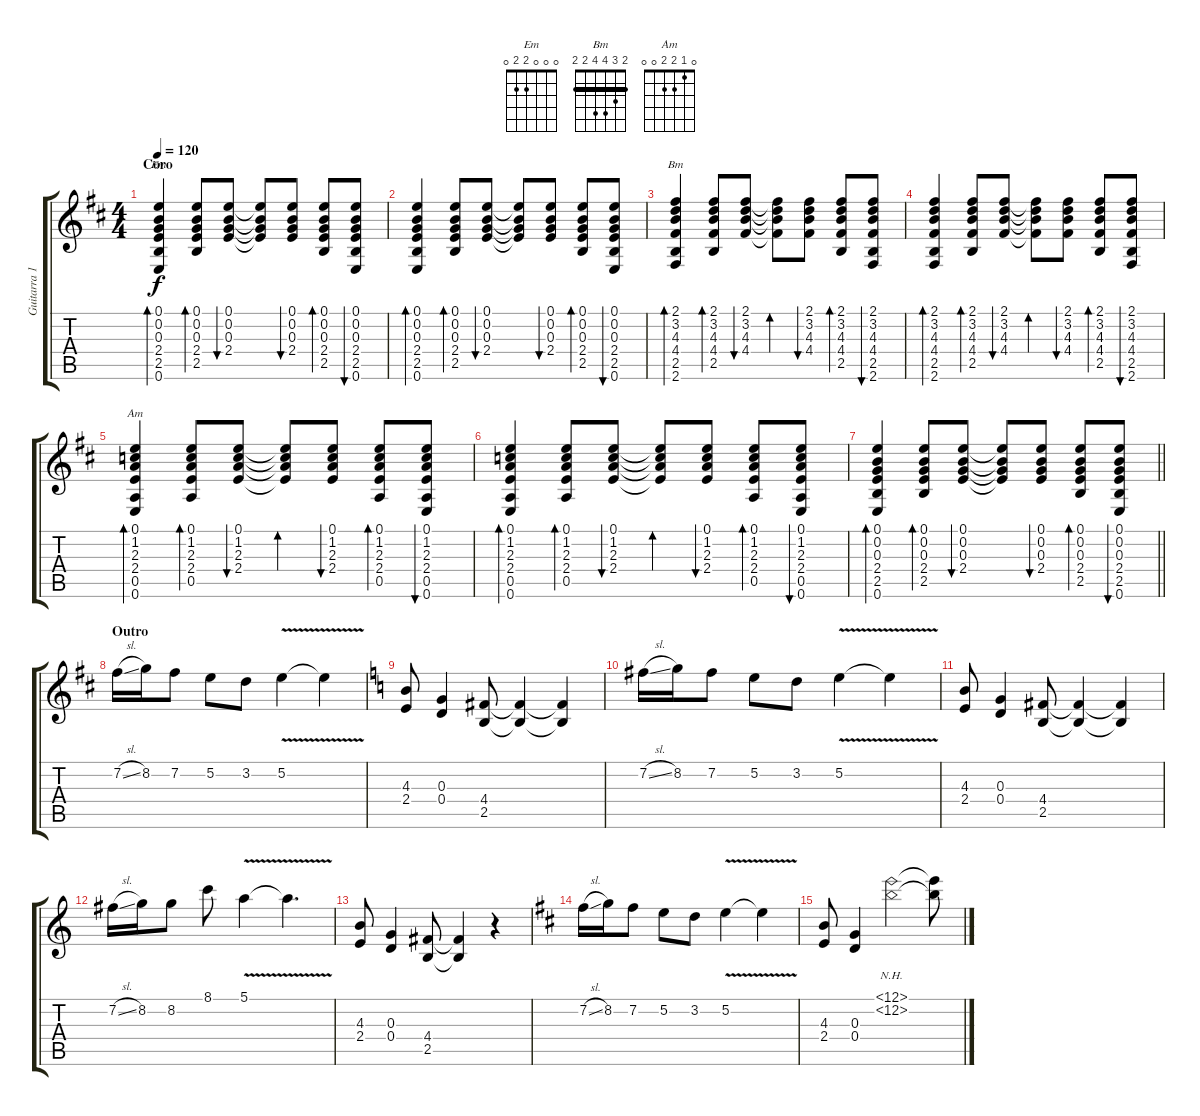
\track ("Guitarra 1" "Guitarra 1") {instrument acousticguitarsteel}
\staff {score tabs}
\tuning (E4 B3 G3 D3 A2 E2) {hide}
\chord ("Em" 0 0 0 2 2 0)
\chord ("Bm" 2 3 4 4 2 2) {barre 2}
\chord ("Am" 0 1 2 2 0 0)
\ts (4 4)
\section ("" "Coro")
\tempo 120
\clef g2
\ks d
(0.1 0.2 0.3 2.4 2.5 0.6).4{bd 60 ch "Em" dy f} (0.1 0.2 0.3 2.4 2.5).8{bd 60} (0.1 0.2 0.3 2.4).8{bu 60} (0.1{t} 0.2{t} 0.3{t} 2.4{t}).8 (0.1 0.2 0.3 2.4).8{bu 60} (0.1 0.2 0.3 2.4 2.5).8{bd 60} (0.1 0.2 0.3 2.4 2.5 0.6).8{bu 60} |
(0.1 0.2 0.3 2.4 2.5 0.6).4{bd 60} (0.1 0.2 0.3 2.4 2.5).8{bd 60} (0.1 0.2 0.3 2.4).8{bu 60} (0.1{t} 0.2{t} 0.3{t} 2.4{t}).8 (0.1 0.2 0.3 2.4).8{bu 60} (0.1 0.2 0.3 2.4 2.5).8{bd 60} (0.1 0.2 0.3 2.4 2.5 0.6).8{bu 60} |
(2.1 3.2 4.3 4.4 2.5 2.6).4{bd 60 ch "Bm"} (2.1 3.2 4.3 4.4 2.5).8{bd 60} (2.1 3.2 4.3 4.4).8{bu 60} (2.1{t} 3.2{t} 4.3{t} 4.4{t}).8{bd 60} (2.1 3.2 4.3 4.4).8{bu 60} (2.1 3.2 4.3 4.4 2.5).8{bd 60} (2.1 3.2 4.3 4.4 2.5 2.6).8{bu 60} |
(2.1 3.2 4.3 4.4 2.5 2.6).4{bd 60} (2.1 3.2 4.3 4.4 2.5).8{bd 60} (2.1 3.2 4.3 4.4).8{bu 60} (2.1{t} 3.2{t} 4.3{t} 4.4{t}).8{bd 60} (2.1 3.2 4.3 4.4).8{bu 60} (2.1 3.2 4.3 4.4 2.5).8{bd 60} (2.1 3.2 4.3 4.4 2.5 2.6).8{bu 60} |
(0.1 1.2 2.3 2.4 0.5 0.6).4{bd 60 ch "Am"} (0.1 1.2 2.3 2.4 0.5).8{bd 60} (0.1 1.2 2.3 2.4).8{bu 60} (0.1{t} 1.2{t} 2.3{t} 2.4{t}).8{bd 60} (0.1 1.2 2.3 2.4).8{bu 60} (0.1 1.2 2.3 2.4 0.5).8{bd 60} (0.1 1.2 2.3 2.4 0.5 0.6).8{bu 60} |
(0.1 1.2 2.3 2.4 0.5 0.6).4{bd 60} (0.1 1.2 2.3 2.4 0.5).8{bd 60} (0.1 1.2 2.3 2.4).8{bu 60} (0.1{t} 1.2{t} 2.3{t} 2.4{t}).8{bd 60} (0.1 1.2 2.3 2.4).8{bu 60} (0.1 1.2 2.3 2.4 0.5).8{bd 60} (0.1 1.2 2.3 2.4 0.5 0.6).8{bu 60} |
\barLineRight lightlight
(0.1 0.2 0.3 2.4 2.5 0.6).4{bd 60} (0.1 0.2 0.3 2.4 2.5).8{bd 60} (0.1 0.2 0.3 2.4).8{bu 60} (0.1{t} 0.2{t} 0.3{t} 2.4{t}).8 (0.1 0.2 0.3 2.4).8{bu 60} (0.1 0.2 0.3 2.4 2.5).8{bd 60} (0.1 0.2 0.3 2.4 2.5 0.6).8{bu 60} |
\section ("" "Outro")
7.2{sl}.16{instrument distortionguitar} 8.2.16 7.2.8 5.2.8 3.2.8 5.2{v}.4 5.2{t}.4 |
\ks c
(4.3 2.4).8 (0.3 0.4).4 (4.4 2.5).8 (4.4{t} 2.5{t}).4 (4.4{t} 2.5{t}).4 |
7.2{sl}.16 8.2.16 7.2.8 5.2.8 3.2.8 5.2{v}.4 5.2{t}.4 |
(4.3 2.4).8 (0.3 0.4).4 (4.4 2.5).8 (4.4{t} 2.5{t}).4 (4.4{t} 2.5{t}).4 |
7.2{sl}.16 8.2.16 8.2.8 8.1.8 5.1{v}.4 5.1{t}.4{d} |
(4.3 2.4).8 (0.3 0.4).4 (4.4 2.5).8 (4.4{t} 2.5{t}).4 r.4 |
\ks d
7.2{sl}.16 8.2.16 7.2.8 5.2.8 3.2.8 5.2{v}.4 5.2{t}.4 |
(4.3 2.4).8 (0.3 0.4).4 (12.1{nh} 12.2{nh}).2 (12.1{t} 12.2{t}).8
